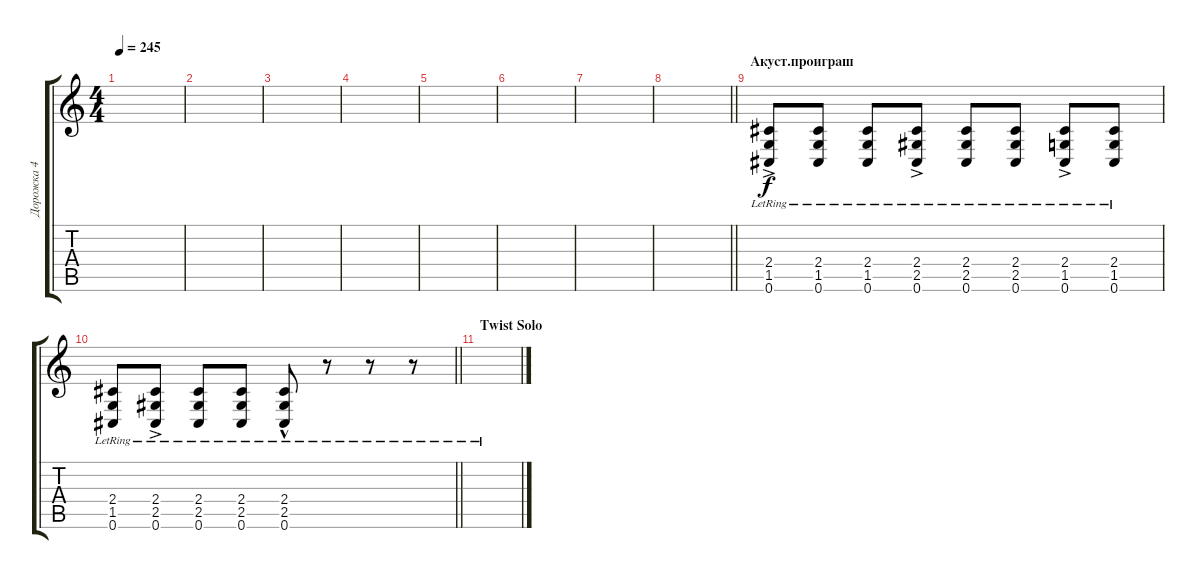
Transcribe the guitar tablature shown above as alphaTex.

\track ("Дорожка 4" "Дорожка 4") {instrument electricguitarjazz}
\staff {score tabs}
\tuning (Db4 Ab3 E3 B2 Gb2 Db2) {hide}
\ts (4 4)
\tempo 245
\clef g2
\ks c
|
|
|
|
|
|
|
\barLineRight lightlight
|
\section ("" "Акуст.проиграш")
(2.4{ac lr} 1.5{ac lr} 0.6{ac lr}).8 (2.4{lr} 1.5{lr} 0.6{lr}).8 (2.4{lr} 1.5{lr} 0.6{lr}).8 (2.4{ac lr} 2.5{ac lr} 0.6{ac lr}).8 (2.4{lr} 2.5{lr} 0.6{lr}).8 (2.4{lr} 2.5{lr} 0.6{lr}).8 (2.4{ac lr} 1.5{ac lr} 0.6{ac lr}).8 (2.4{lr} 1.5{lr} 0.6{lr}).8 |
\barLineRight lightlight
(2.4{lr} 1.5{lr} 0.6{lr}).8 (2.4{ac lr} 2.5{ac lr} 0.6{ac lr}).8 (2.4{lr} 2.5{lr} 0.6{lr}).8 (2.4{lr} 2.5{lr} 0.6).8 (2.4{hac lr} 2.5{hac lr} 0.6{hac}).8 r.8 r.8 r.8 |
\section ("" "Twist Solo")
